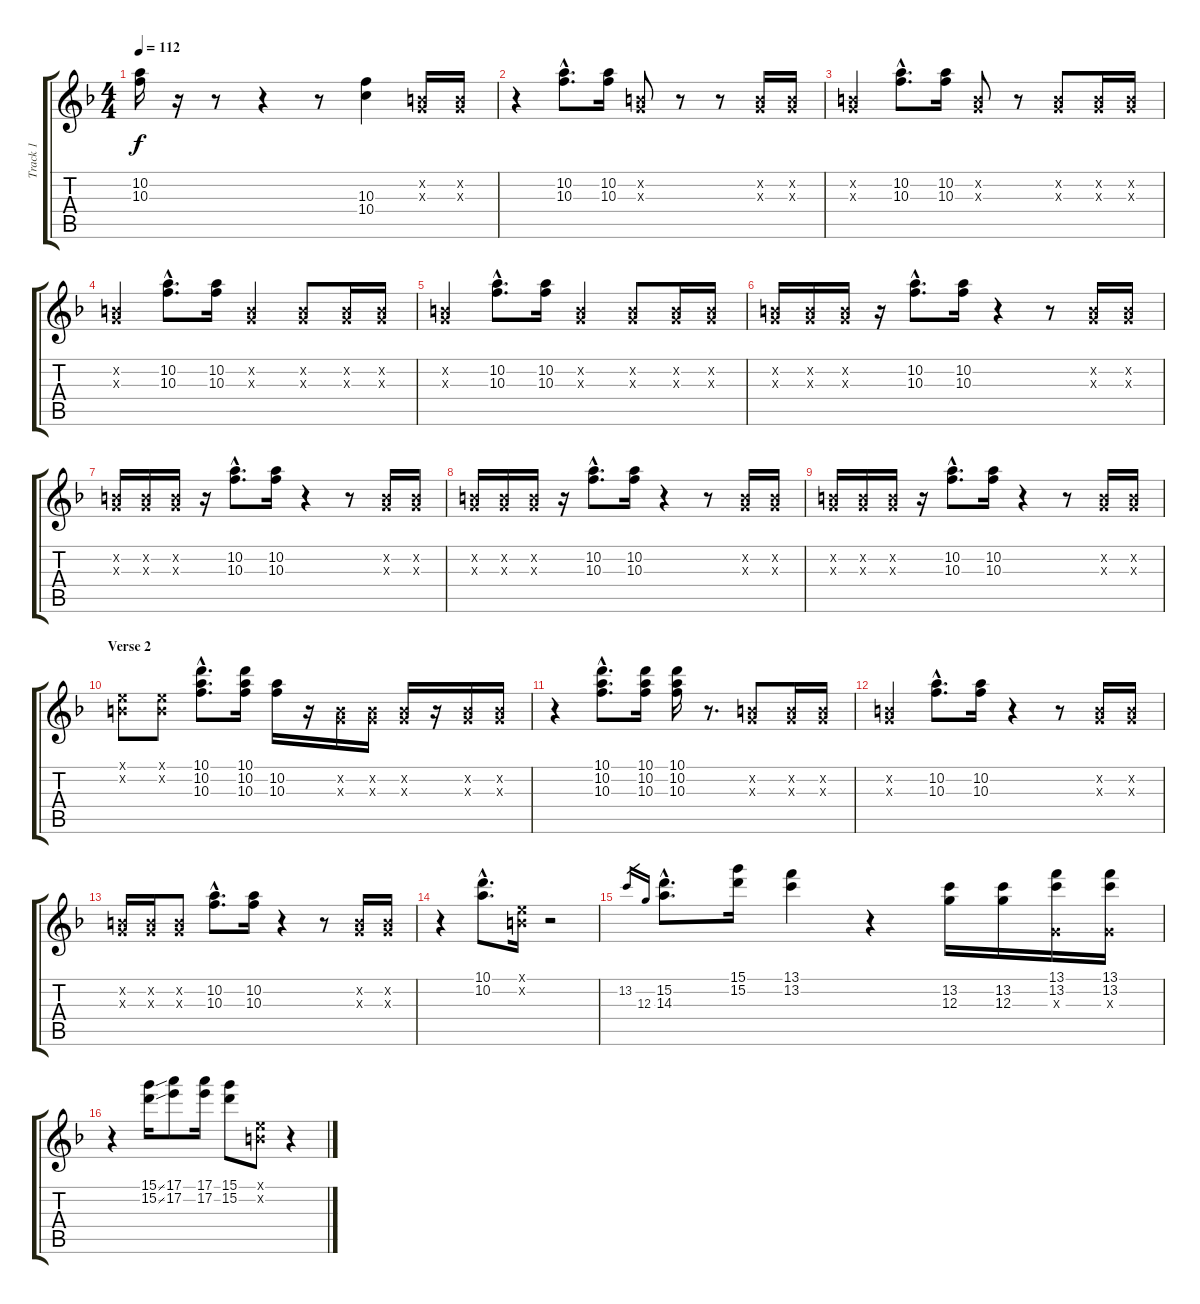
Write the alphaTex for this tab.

\track ("Track 1" "Track 1") {instrument electricguitarclean}
\staff {score tabs}
\tuning (E4 B3 G3 D3 A2 E2) {hide}
\ts (4 4)
\tempo 112
\clef g2
\ks f
(10.2 10.3).16{dy f} r.16 r.8 r.4 r.8 (10.3 10.4).4 (0.2{x} 0.3{x}).16 (0.2{x} 0.3{x}).16 |
r.4 (10.2{hac} 10.3{hac}).8{d} (10.2 10.3).16 (0.2{x} 0.3{x}).8 r.8 r.8 (0.2{x} 0.3{x}).16 (0.2{x} 0.3{x}).16 |
(0.2{x} 0.3{x}).4 (10.2{hac} 10.3{hac}).8{d} (10.2 10.3).16 (0.2{x} 0.3{x}).8 r.8 (0.2{x} 0.3{x}).8 (0.2{x} 0.3{x}).16 (0.2{x} 0.3{x}).16 |
(0.2{x} 0.3{x}).4 (10.2{hac} 10.3{hac}).8{d} (10.2 10.3).16 (0.2{x} 0.3{x}).4 (0.2{x} 0.3{x}).8 (0.2{x} 0.3{x}).16 (0.2{x} 0.3{x}).16 |
(0.2{x} 0.3{x}).4 (10.2{hac} 10.3{hac}).8{d} (10.2 10.3).16 (0.2{x} 0.3{x}).4 (0.2{x} 0.3{x}).8 (0.2{x} 0.3{x}).16 (0.2{x} 0.3{x}).16 |
(0.2{x} 0.3{x}).16 (0.2{x} 0.3{x}).16 (0.2{x} 0.3{x}).16 r.16 (10.2{hac} 10.3{hac}).8{d} (10.2 10.3).16 r.4 r.8 (0.2{x} 0.3{x}).16 (0.2{x} 0.3{x}).16 |
(0.2{x} 0.3{x}).16 (0.2{x} 0.3{x}).16 (0.2{x} 0.3{x}).16 r.16 (10.2{hac} 10.3{hac}).8{d} (10.2 10.3).16 r.4 r.8 (0.2{x} 0.3{x}).16 (0.2{x} 0.3{x}).16 |
(0.2{x} 0.3{x}).16 (0.2{x} 0.3{x}).16 (0.2{x} 0.3{x}).16 r.16 (10.2{hac} 10.3{hac}).8{d} (10.2 10.3).16 r.4 r.8 (0.2{x} 0.3{x}).16 (0.2{x} 0.3{x}).16 |
(0.2{x} 0.3{x}).16 (0.2{x} 0.3{x}).16 (0.2{x} 0.3{x}).16 r.16 (10.2{hac} 10.3{hac}).8{d} (10.2 10.3).16 r.4 r.8 (0.2{x} 0.3{x}).16 (0.2{x} 0.3{x}).16 |
\section ("" "Verse 2")
(0.1{x} 0.2{x}).8 (0.1{x} 0.2{x}).8 (10.1{hac} 10.2{hac} 10.3{hac}).8{d} (10.1 10.2 10.3).16 (10.2 10.3).16 r.16 (0.2{x} 0.3{x}).16 (0.2{x} 0.3{x}).16 (0.2{x} 0.3{x}).16 r.16 (0.2{x} 0.3{x}).16 (0.2{x} 0.3{x}).16 |
r.4 (10.1{hac} 10.2{hac} 10.3{hac}).8{d} (10.1 10.2 10.3).16 (10.1 10.2 10.3).16 r.8{d} (0.2{x} 0.3{x}).8 (0.2{x} 0.3{x}).16 (0.2{x} 0.3{x}).16 |
(0.2{x} 0.3{x}).4 (10.2{hac} 10.3{hac}).8{d} (10.2 10.3).16 r.4 r.8 (0.2{x} 0.3{x}).16 (0.2{x} 0.3{x}).16 |
(0.2{x} 0.3{x}).16 (0.2{x} 0.3{x}).16 (0.2{x} 0.3{x}).8 (10.2{hac} 10.3{hac}).8{d} (10.2 10.3).16 r.4 r.8 (0.2{x} 0.3{x}).16 (0.2{x} 0.3{x}).16 |
r.4 (10.1{hac} 10.2{hac}).8{d} (0.1{x} 0.2{x}).16 r.2 |
13.2.16{gr} 12.3.16{gr} (15.2{hac} 14.3{hac}).8{d} (15.1 15.2).16 (13.1 13.2).4 r.4 (13.2 12.3).16 (13.2 12.3).16 (13.1 13.2 0.3{x}).16 (13.1 13.2 0.3{x}).16 |
r.4 (15.1{ss} 15.2{ss}).16 (17.1 17.2).8 (17.1 17.2).16 (15.1 15.2).8 (0.1{x} 0.2{x}).8 r.4
